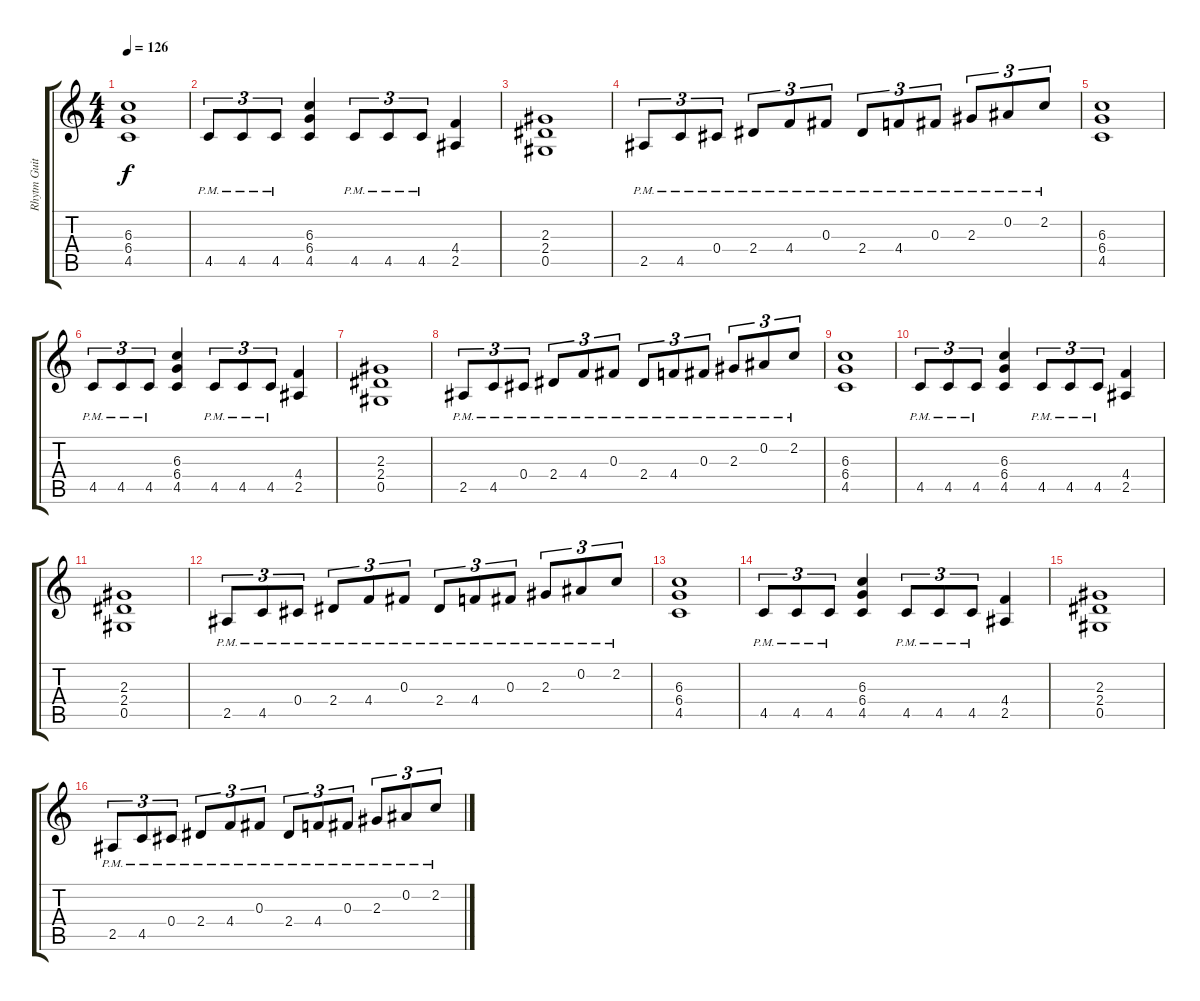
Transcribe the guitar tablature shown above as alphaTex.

\track ("Rhytm Guitar" "Rhytm Guit") {instrument distortionguitar}
\staff {score tabs}
\tuning (Eb4 Bb3 Gb3 Db3 Ab2 Eb2) {hide}
\ts (4 4)
\tempo 126
\clef g2
\ks c
(6.3 6.4 4.5).1{dy f} |
4.5{pm}.8{tu (3 2)} 4.5{pm}.8{tu (3 2)} 4.5{pm}.8{tu (3 2)} (6.3 6.4 4.5).4 4.5{pm}.8{tu (3 2)} 4.5{pm}.8{tu (3 2)} 4.5{pm}.8{tu (3 2)} (4.4 2.5).4 |
(2.3 2.4 0.5).1 |
2.5{pm}.8{tu (3 2)} 4.5{pm}.8{tu (3 2)} 0.4{pm}.8{tu (3 2)} 2.4{pm}.8{tu (3 2)} 4.4{pm}.8{tu (3 2)} 0.3{pm}.8{tu (3 2)} 2.4{pm}.8{tu (3 2)} 4.4{pm}.8{tu (3 2)} 0.3{pm}.8{tu (3 2)} 2.3{pm}.8{tu (3 2)} 0.2{pm}.8{tu (3 2)} 2.2{pm}.8{tu (3 2)} |
(6.3 6.4 4.5).1{volume 10} |
4.5{pm}.8{tu (3 2)} 4.5{pm}.8{tu (3 2)} 4.5{pm}.8{tu (3 2)} (6.3 6.4 4.5).4 4.5{pm}.8{tu (3 2)} 4.5{pm}.8{tu (3 2)} 4.5{pm}.8{tu (3 2)} (4.4 2.5).4 |
(2.3 2.4 0.5).1 |
2.5{pm}.8{tu (3 2)} 4.5{pm}.8{tu (3 2)} 0.4{pm}.8{tu (3 2)} 2.4{pm}.8{tu (3 2)} 4.4{pm}.8{tu (3 2)} 0.3{pm}.8{tu (3 2)} 2.4{pm}.8{tu (3 2)} 4.4{pm}.8{tu (3 2)} 0.3{pm}.8{tu (3 2)} 2.3{pm}.8{tu (3 2)} 0.2{pm}.8{tu (3 2)} 2.2{pm}.8{tu (3 2)} |
(6.3 6.4 4.5).1{volume 4} |
4.5{pm}.8{tu (3 2)} 4.5{pm}.8{tu (3 2)} 4.5{pm}.8{tu (3 2)} (6.3 6.4 4.5).4 4.5{pm}.8{tu (3 2)} 4.5{pm}.8{tu (3 2)} 4.5{pm}.8{tu (3 2)} (4.4 2.5).4 |
(2.3 2.4 0.5).1 |
2.5{pm}.8{tu (3 2)} 4.5{pm}.8{tu (3 2)} 0.4{pm}.8{tu (3 2)} 2.4{pm}.8{tu (3 2)} 4.4{pm}.8{tu (3 2)} 0.3{pm}.8{tu (3 2)} 2.4{pm}.8{tu (3 2)} 4.4{pm}.8{tu (3 2)} 0.3{pm}.8{tu (3 2)} 2.3{pm}.8{tu (3 2)} 0.2{pm}.8{tu (3 2)} 2.2{pm}.8{tu (3 2)} |
(6.3 6.4 4.5).1{volume 0} |
4.5{pm}.8{tu (3 2)} 4.5{pm}.8{tu (3 2)} 4.5{pm}.8{tu (3 2)} (6.3 6.4 4.5).4 4.5{pm}.8{tu (3 2)} 4.5{pm}.8{tu (3 2)} 4.5{pm}.8{tu (3 2)} (4.4 2.5).4 |
(2.3 2.4 0.5).1 |
2.5{pm}.8{tu (3 2)} 4.5{pm}.8{tu (3 2)} 0.4{pm}.8{tu (3 2)} 2.4{pm}.8{tu (3 2)} 4.4{pm}.8{tu (3 2)} 0.3{pm}.8{tu (3 2)} 2.4{pm}.8{tu (3 2)} 4.4{pm}.8{tu (3 2)} 0.3{pm}.8{tu (3 2)} 2.3{pm}.8{tu (3 2)} 0.2{pm}.8{tu (3 2)} 2.2{pm}.8{tu (3 2) volume 4}
